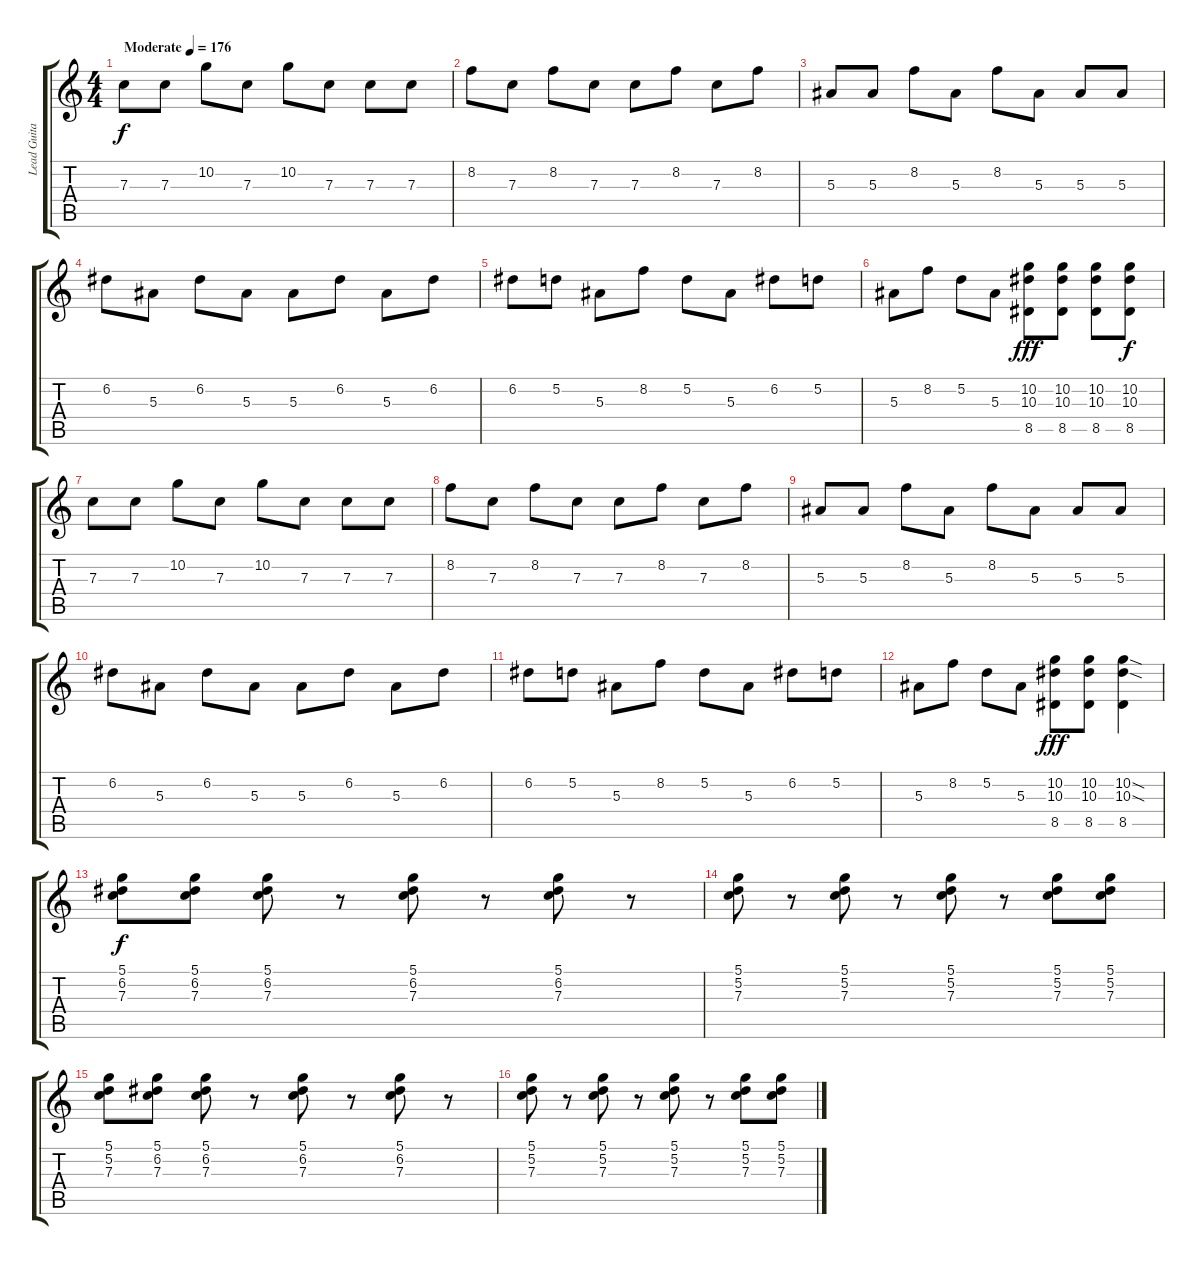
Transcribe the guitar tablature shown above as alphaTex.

\track ("Lead Guitar" "Lead Guita") {instrument overdrivenguitar}
\staff {score tabs}
\tuning (D4 A3 F3 C3 G2 C2) {hide}
\ts (4 4)
\tempo (176 "Moderate")
\clef g2
\ks c
7.3.8{dy f instrument overdrivenguitar} 7.3.8 10.2.8 7.3.8 10.2.8 7.3.8 7.3.8 7.3.8 |
8.2.8 7.3.8 8.2.8 7.3.8 7.3.8 8.2.8 7.3.8 8.2.8 |
5.3.8 5.3.8 8.2.8 5.3.8 8.2.8 5.3.8 5.3.8 5.3.8 |
6.2.8 5.3.8 6.2.8 5.3.8 5.3.8 6.2.8 5.3.8 6.2.8 |
6.2.8 5.2.8 5.3.8 8.2.8 5.2.8 5.3.8 6.2.8 5.2.8 |
5.3.8 8.2.8 5.2.8 5.3.8 (10.2 10.3 8.5).8{dy fff} (10.2 10.3 8.5).8 (10.2 10.3 8.5).8 (10.2 10.3 8.5).8{dy f} |
7.3.8 7.3.8 10.2.8 7.3.8 10.2.8 7.3.8 7.3.8 7.3.8 |
8.2.8 7.3.8 8.2.8 7.3.8 7.3.8 8.2.8 7.3.8 8.2.8 |
5.3.8 5.3.8 8.2.8 5.3.8 8.2.8 5.3.8 5.3.8 5.3.8 |
6.2.8 5.3.8 6.2.8 5.3.8 5.3.8 6.2.8 5.3.8 6.2.8 |
6.2.8 5.2.8 5.3.8 8.2.8 5.2.8 5.3.8 6.2.8 5.2.8 |
5.3.8 8.2.8 5.2.8 5.3.8 (10.2 10.3 8.5).8{dy fff} (10.2 10.3 8.5).8 (10.2{sod} 10.3{sod} 8.5).4 |
(5.1 6.2 7.3).8{dy f} (5.1 6.2 7.3).8 (5.1 6.2 7.3).8 r.8 (5.1 6.2 7.3).8 r.8 (5.1 6.2 7.3).8 r.8 |
(5.1 5.2 7.3).8 r.8 (5.1 5.2 7.3).8 r.8 (5.1 5.2 7.3).8 r.8 (5.1 5.2 7.3).8 (5.1 5.2 7.3).8 |
(5.1 5.2 7.3).8 (5.1 6.2 7.3).8 (5.1 6.2 7.3).8 r.8 (5.1 6.2 7.3).8 r.8 (5.1 6.2 7.3).8 r.8 |
(5.1 5.2 7.3).8 r.8 (5.1 5.2 7.3).8 r.8 (5.1 5.2 7.3).8 r.8 (5.1 5.2 7.3).8 (5.1 5.2 7.3).8
